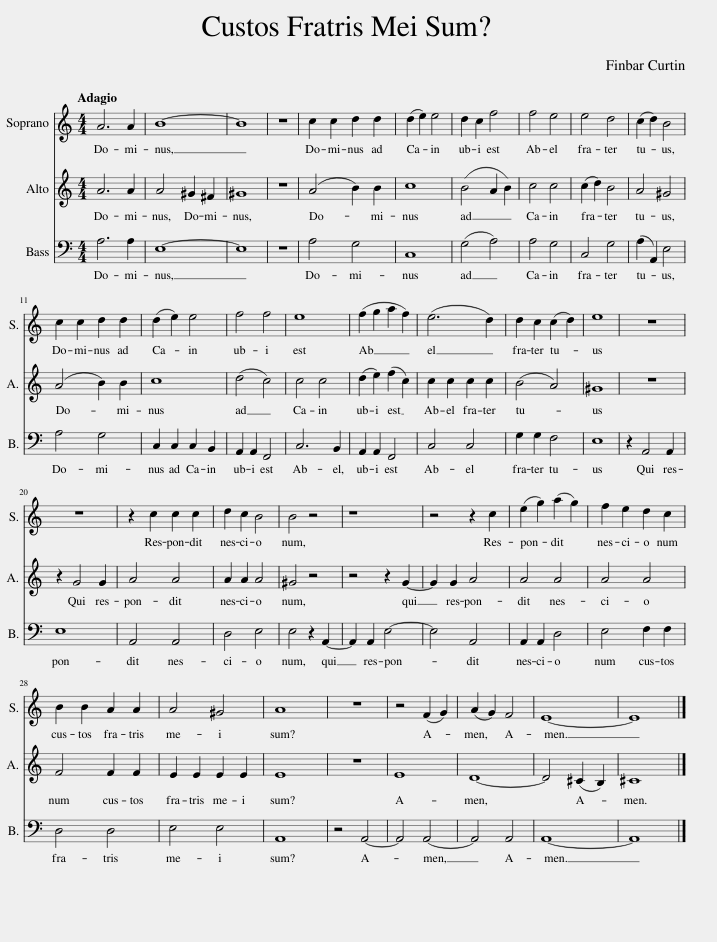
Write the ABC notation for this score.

X:1
%%score 1 2 3
L:1/8
Q:1/4=80
M:4/4
I:linebreak $
K:C
V:1 treble
V:2 treble
V:3 bass
V:1
 A6 A2 | B8- | B8 | z8 | c2 c2 d2 d2 | %5
 (d2 e2) e4 | d2 c2 f4 | f4 e4 | e4 d4 | (c2 d2) B4 |$ %10
 c2 c2 d2 d2 | (d2 e2) e4 | f4 f4 | e8 | (f2 g2 a2 f2) | %15
 (e6 d2) | d2 c2 (c2 d2) | e8 | z8 |$ z8 | %20
 z2 c2 c2 c2 | d2 c2 B4 | B4 z4 | z8 | z4 z2 c2 | %25
 (e2 g2) (a2 g2) | f2 e2 d2 c2 |$ B2 B2 A2 A2 | A4 ^G4 | A8 | %30
 z8 | z4 (F2 G2) | (A2 G2) F4 | E8- | E8 |] %35
V:2
 A6 A2 | A4 ^G2 ^F2 | ^G8 | z8 | (A4 B2) B2 | %5
 c8 | (B4 A2 B2) | c4 c4 | (c2 d2) B4 | A4 ^G4 |$ %10
 (A4 B2) B2 | c8 | (d4 c4) | c4 c4 | (d2 e2) (f2 c2) | %15
 c2 c2 c2 c2 | (B4 A4) | ^G8 | z8 |$ z2 G4 G2 | %20
 A4 A4 | A2 A2 A4 | ^G4 z4 | z4 z2 G2- | G2 G2 A4 | %25
 A4 A4 | A4 A4 |$ F4 F2 F2 | E2 E2 E2 E2 | E8 | %30
 z8 | E8 | D8- | D4 (^C2 B,2) | ^C8 |] %35
V:3
 A,6 A,2 | E,8- | E,8 | z8 | A,4 G,4 | %5
 C,8 | (G,4 A,4) | A,4 G,4 | C,4 G,4 | (A,2 A,,2) E,4 |$ %10
 A,4 G,4 | C,2 C,2 C,2 B,,2 | A,,2 A,,2 F,,4 | C,6 B,,2 | A,,2 A,,2 F,,4 | %15
 C,4 C,4 | G,2 G,2 F,4 | E,8 | z2 A,,4 A,,2 |$ E,8 | %20
 A,,4 A,,4 | D,4 E,4 | E,4 z2 A,,2- | A,,2 A,,2 E,4- | E,4 A,,4 | %25
 A,,2 A,,2 D,4 | E,4 F,2 F,2 |$ D,4 D,4 | E,4 E,4 | A,,8 | %30
 z4 A,,4- | A,,4 A,,4- | A,,4 A,,4 | A,,8- | A,,8 |] %35
